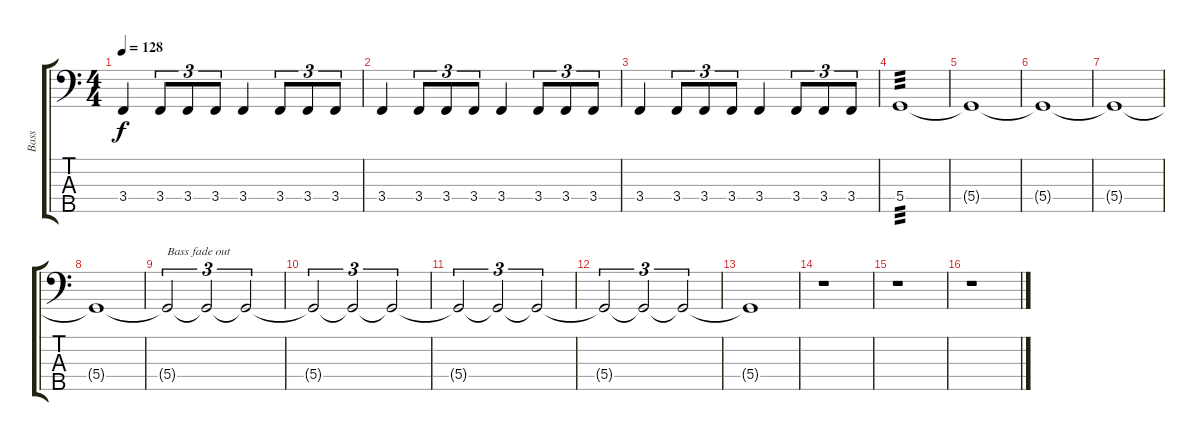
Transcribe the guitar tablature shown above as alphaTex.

\track ("Bass" "Bass") {instrument electricbasspick}
\staff {score tabs}
\tuning (F2 C2 G1 D1 A0) {hide}
\ts (4 4)
\tempo 128
\clef f4
\ks c
3.4.4{dy f} 3.4.8{tu (3 2)} 3.4.8{tu (3 2)} 3.4.8{tu (3 2)} 3.4.4 3.4.8{tu (3 2)} 3.4.8{tu (3 2)} 3.4.8{tu (3 2)} |
3.4.4 3.4.8{tu (3 2)} 3.4.8{tu (3 2)} 3.4.8{tu (3 2)} 3.4.4 3.4.8{tu (3 2)} 3.4.8{tu (3 2)} 3.4.8{tu (3 2)} |
3.4.4 3.4.8{tu (3 2)} 3.4.8{tu (3 2)} 3.4.8{tu (3 2)} 3.4.4 3.4.8{tu (3 2)} 3.4.8{tu (3 2)} 3.4.8{tu (3 2)} |
5.4.1{tp 3} |
5.4{t}.1 |
5.4{t}.1 |
5.4{t}.1 |
5.4{t}.1 |
5.4{t}.2{tu (3 2) txt "Bass fade out" volume 15} 5.4{t}.2{tu (3 2) volume 14} 5.4{t}.2{tu (3 2) volume 13} |
5.4{t}.2{tu (3 2) volume 12} 5.4{t}.2{tu (3 2) volume 11} 5.4{t}.2{tu (3 2) volume 10} |
5.4{t}.2{tu (3 2) volume 8} 5.4{t}.2{tu (3 2) volume 6} 5.4{t}.2{tu (3 2) volume 4} |
5.4{t}.2{tu (3 2) volume 3} 5.4{t}.2{tu (3 2) volume 2} 5.4{t}.2{tu (3 2) volume 1} |
5.4{t}.1{volume 0} |
r.1 |
r.1 |
r.1
